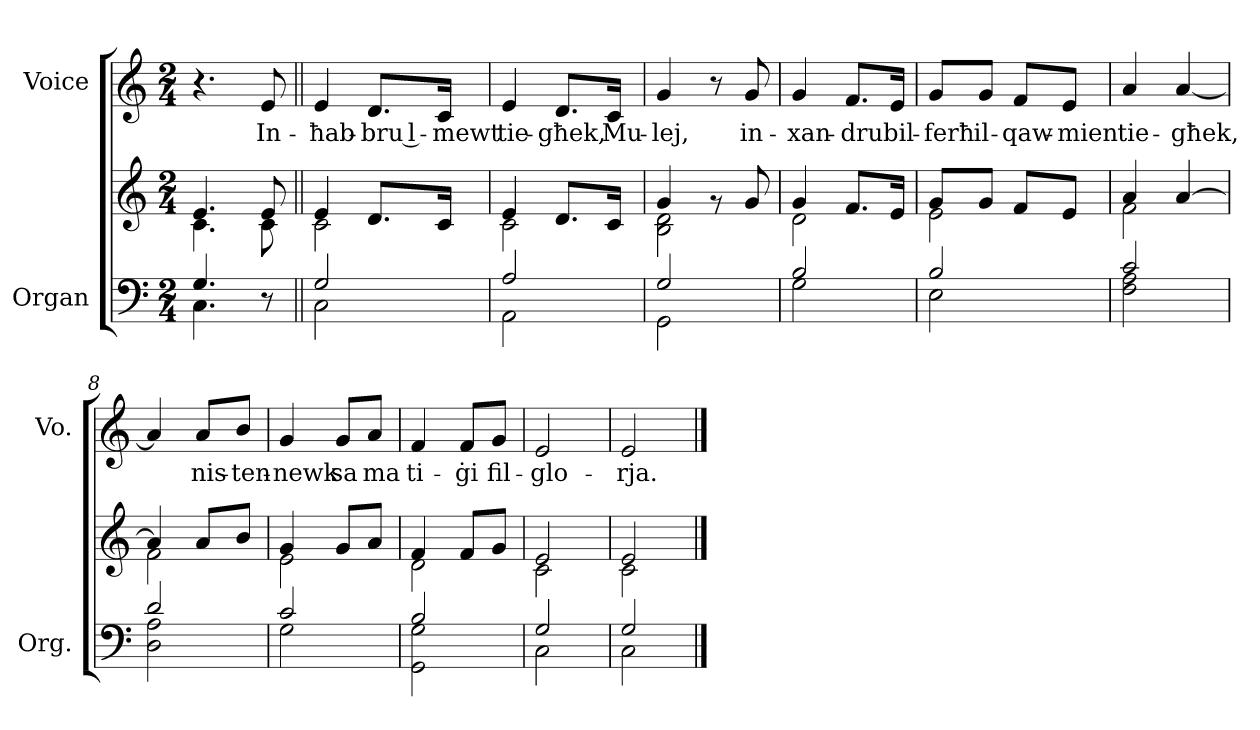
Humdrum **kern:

**kern	**kern	**kern	**text
*part2	*part2	*part1	*part1
*staff3	*staff2	*staff1	*staff1
*I"Organ	*	*I"Voice	*
*I'Org.	*	*I'Vo.	*
*clefF4	*clefG2	*clefG2	*
*k[]	*k[]	*k[]	*
*M2/4	*M2/4	*M2/4	*
=1	=1	=1	=1
*^	*^	*	*
4.G/	4.C\	4.e/	4.c\	4.r	.
8r	8ryy	8e/	8c\	8e/	In-
=2||	=2||	=2||	=2||	=2||	=2||
2G/	2C\	4e/	2c\	4e/	-ħab-
.	.	8.d/L	.	8.d/L	-bru l-
.	.	16c/Jk	.	16c/Jk	-mewt
=3	=3	=3	=3	=3	=3
2A/	2AA\	4e/	2c\	4e/	tie-
.	.	8.d/L	.	8.d/L	-għek,
.	.	16c/Jk	.	16c/Jk	Mu-
=4	=4	=4	=4	=4	=4
2G/	2GG\	4g/	2B\ 2d\	4g/	-lej,
.	.	8rg	.	8r	.
.	.	8g/	.	8g/	in-
=5	=5	=5	=5	=5	=5
2B/	2G\	4g/	2d\	4g/	-xan-
.	.	8.f/L	.	8.f/L	-dru
.	.	16e/Jk	.	16e/Jk	bil-
=6	=6	=6	=6	=6	=6
2B/	2E\	8g/L	2e\	8g/L	-ferħ
.	.	8g/J	.	8g/J	il-
.	.	8f/L	.	8f/L	-qaw-
.	.	8e/J	.	8e/J	-mien
=7	=7	=7	=7	=7	=7
2c/	2F\ 2A\	4a/	2f\	4a/	tie-
.	.	[4a/	.	[4a/	-għek,
=8	=8	=8	=8	=8	=8
2d/	2D\ 2A\	4a/]	2f\	4a/]	.
.	.	8a/L	.	8a/L	nis-
.	.	8b/J	.	8b/J	-ten-
=9	=9	=9	=9	=9	=9
2c/	2G\	4g/	2e\	4g/	-newk
.	.	8g/L	.	8g/L	sa
.	.	8a/J	.	8a/J	ma
=10	=10	=10	=10	=10	=10
2B/	2GG\ 2G\	4f/	2d\	4f/	ti-
.	.	8f/L	.	8f/L	-ġi
.	.	8g/J	.	8g/J	fil-
=11	=11	=11	=11	=11	=11
2G/	2C\	2e/	2c\	2e/	-glo-
=12	=12	=12	=12	=12	=12
2G/	2C\	2e/	2c\	2e/	-rja.
*v	*v	*	*	*	*
*	*v	*v	*	*
==	==	==	==
*-	*-	*-	*-
